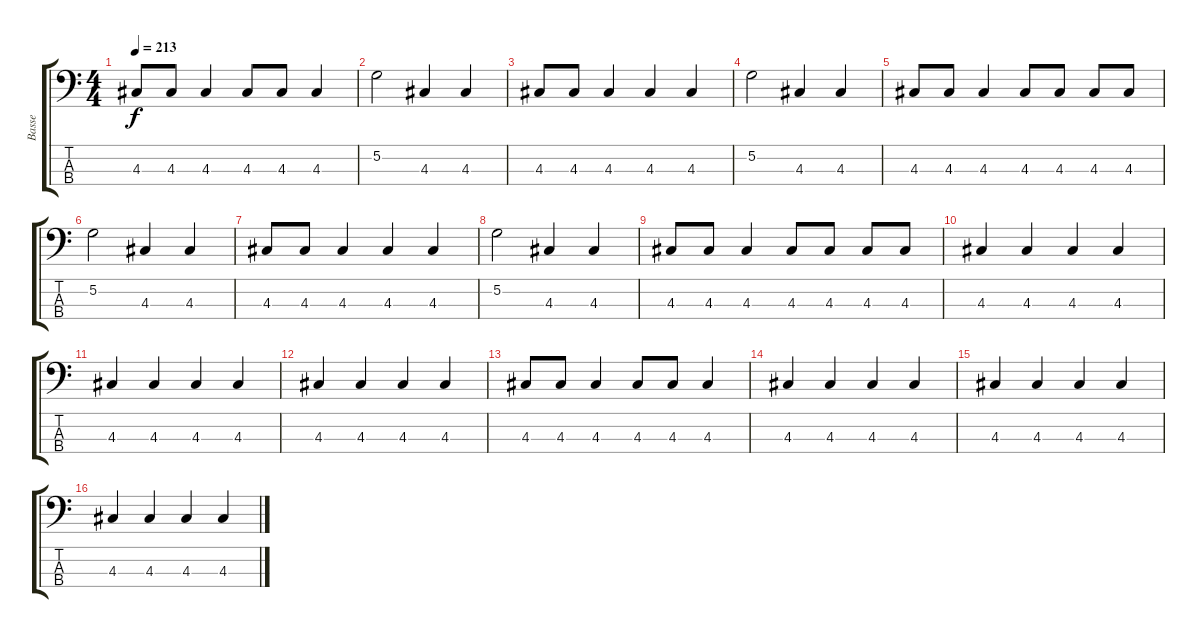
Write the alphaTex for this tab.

\track ("Basse" "Basse") {instrument electricbassfinger}
\staff {score tabs}
\tuning (G2 D2 A1 E1) {hide}
\ts (4 4)
\tempo 213
\clef f4
\ks c
4.3.8{dy f} 4.3.8 4.3.4 4.3.8 4.3.8 4.3.4 |
5.2.2 4.3.4 4.3.4 |
4.3.8 4.3.8 4.3.4 4.3.4 4.3.4 |
5.2.2 4.3.4 4.3.4 |
4.3.8 4.3.8 4.3.4 4.3.8 4.3.8 4.3.8 4.3.8 |
5.2.2 4.3.4 4.3.4 |
4.3.8 4.3.8 4.3.4 4.3.4 4.3.4 |
5.2.2 4.3.4 4.3.4 |
4.3.8 4.3.8 4.3.4 4.3.8 4.3.8 4.3.8 4.3.8 |
4.3.4 4.3.4 4.3.4 4.3.4 |
4.3.4 4.3.4 4.3.4 4.3.4 |
4.3.4 4.3.4 4.3.4 4.3.4 |
4.3.8 4.3.8 4.3.4 4.3.8 4.3.8 4.3.4 |
4.3.4 4.3.4 4.3.4 4.3.4 |
4.3.4 4.3.4 4.3.4 4.3.4 |
4.3.4 4.3.4 4.3.4 4.3.4
